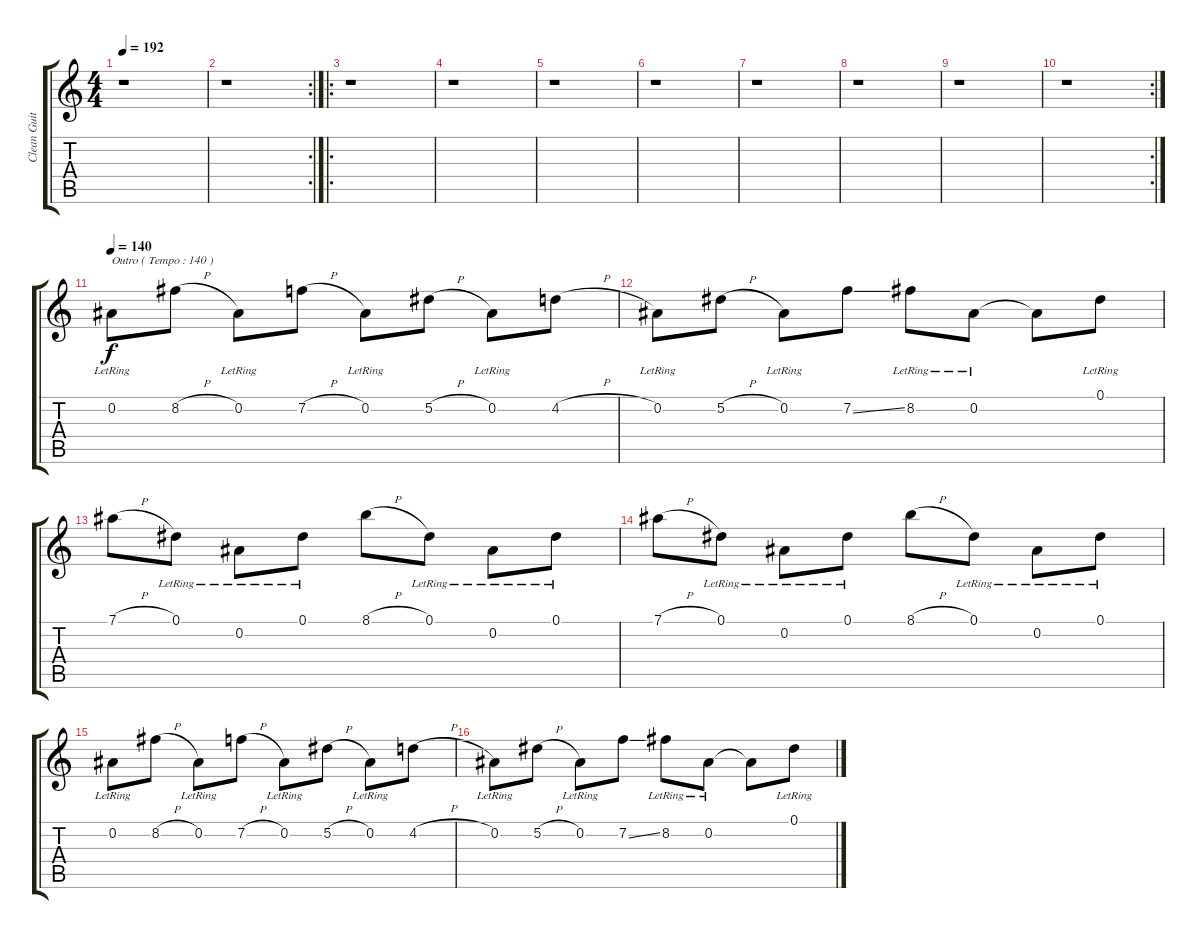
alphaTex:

\track ("Clean Guitar" "Clean Guit") {instrument electricguitarjazz}
\staff {score tabs}
\tuning (Eb4 Bb3 Gb3 Db3 Ab2 Eb2) {hide}
\ts (4 4)
\tempo 192
\clef g2
\ks c
r.1{dy f} |
\rc 2
r.1 |
\ro
r.1 |
r.1 |
r.1 |
r.1 |
r.1 |
r.1 |
r.1 |
\rc 2
r.1 |
\tempo 140
0.2{lr}.8{txt "Outro ( Tempo : 140 )"} 8.2{h}.8 0.2{lr}.8 7.2{h}.8 0.2{lr}.8 5.2{h}.8 0.2{lr}.8 4.2{h}.8 |
0.2{lr}.8 5.2{h}.8 0.2{lr}.8 7.2{ss}.8 8.2{lr}.8 0.2{lr}.8 0.2{t}.8 0.1{lr}.8 |
7.1{h}.8 0.1{lr}.8 0.2{lr}.8 0.1{lr}.8 8.1{h}.8 0.1{lr}.8 0.2{lr}.8 0.1{lr}.8 |
7.1{h}.8 0.1{lr}.8 0.2{lr}.8 0.1{lr}.8 8.1{h}.8 0.1{lr}.8 0.2{lr}.8 0.1{lr}.8 |
0.2{lr}.8 8.2{h}.8 0.2{lr}.8 7.2{h}.8 0.2{lr}.8 5.2{h}.8 0.2{lr}.8 4.2{h}.8 |
0.2{lr}.8 5.2{h}.8 0.2{lr}.8 7.2{ss}.8 8.2{lr}.8 0.2{lr}.8 0.2{t}.8 0.1{lr}.8
